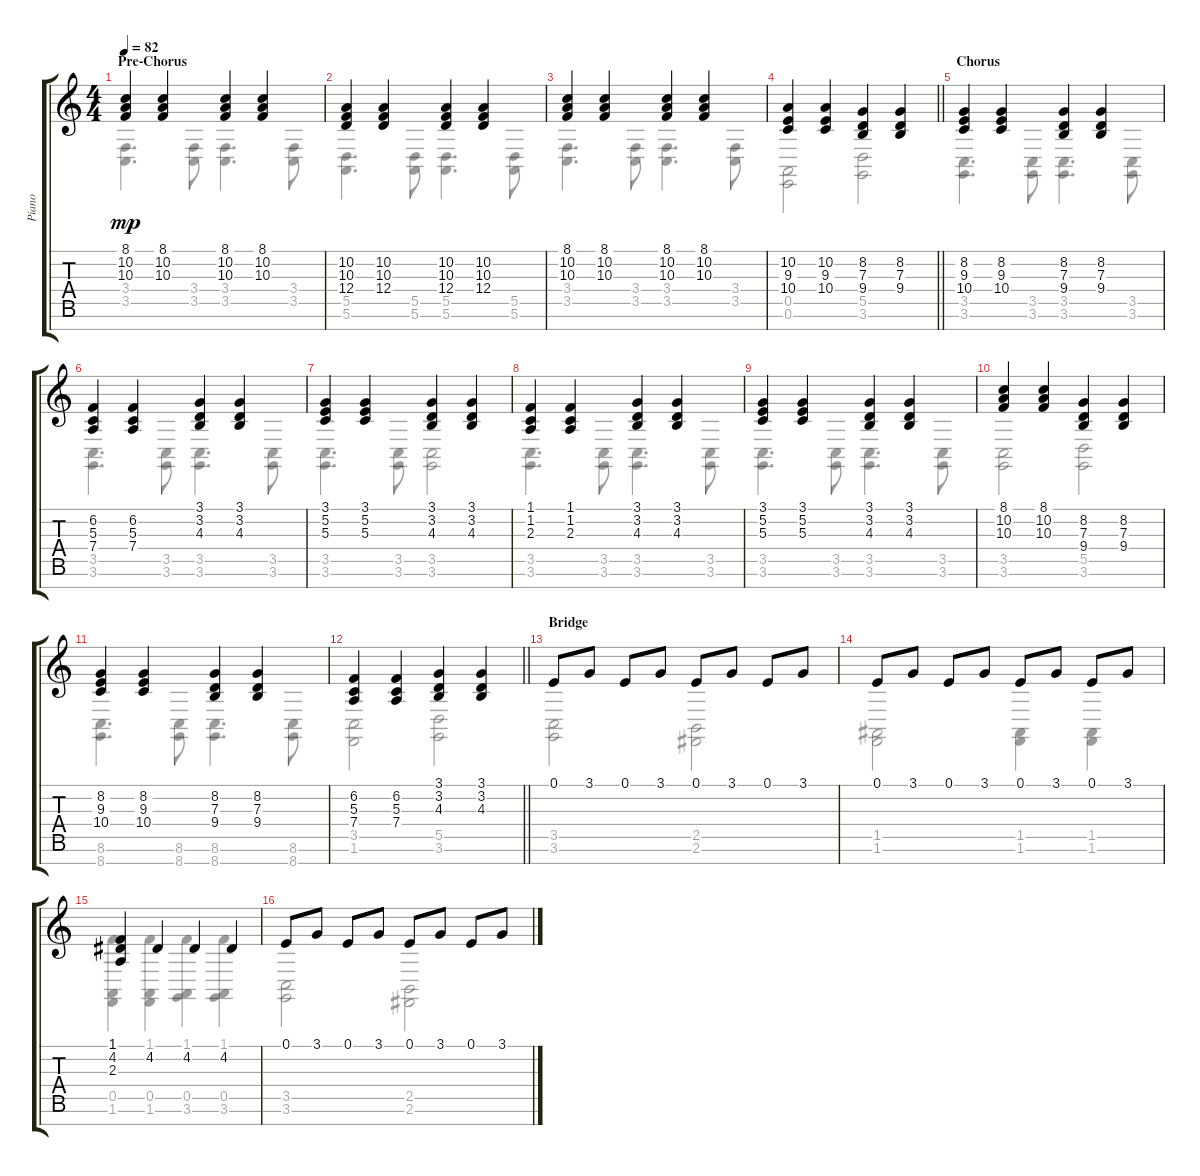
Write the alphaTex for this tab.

\track ("Piano" "Piano") {instrument acousticgrandpiano}
\staff {score tabs}
\tuning (E4 B3 G3 D3 A2 E2 B1) {hide}
\voice
\ts (4 4)
\section ("" "Pre-Chorus")
\tempo 82
\clef g2
\ks c
(8.1 10.2 10.3).4{dy mp} (8.1 10.2 10.3).4 (8.1 10.2 10.3).4 (8.1 10.2 10.3).4 |
(10.2 10.3 12.4).4 (10.2 10.3 12.4).4 (10.2 10.3 12.4).4 (10.2 10.3 12.4).4 |
(8.1 10.2 10.3).4 (8.1 10.2 10.3).4 (8.1 10.2 10.3).4 (8.1 10.2 10.3).4 |
\barLineRight lightlight
(10.2 9.3 10.4).4 (10.2 9.3 10.4).4 (8.2 7.3 9.4).4 (8.2 7.3 9.4).4 |
\section ("" "Chorus")
(8.2 9.3 10.4).4 (8.2 9.3 10.4).4 (8.2 7.3 9.4).4 (8.2 7.3 9.4).4 |
(6.2 5.3 7.4).4 (6.2 5.3 7.4).4 (3.1 3.2 4.3).4 (3.1 3.2 4.3).4 |
(3.1 5.2 5.3).4 (3.1 5.2 5.3).4 (3.1 3.2 4.3).4 (3.1 3.2 4.3).4 |
(1.1 1.2 2.3).4 (1.1 1.2 2.3).4 (3.1 3.2 4.3).4 (3.1 3.2 4.3).4 |
(3.1 5.2 5.3).4 (3.1 5.2 5.3).4 (3.1 3.2 4.3).4 (3.1 3.2 4.3).4 |
(8.1 10.2 10.3).4 (8.1 10.2 10.3).4 (8.2 7.3 9.4).4 (8.2 7.3 9.4).4 |
(8.2 9.3 10.4).4 (8.2 9.3 10.4).4 (8.2 7.3 9.4).4 (8.2 7.3 9.4).4 |
\barLineRight lightlight
(6.2 5.3 7.4).4 (6.2 5.3 7.4).4 (3.1 3.2 4.3).4 (3.1 3.2 4.3).4 |
\section ("" "Bridge")
0.1.8 3.1.8 0.1.8 3.1.8 0.1.8 3.1.8 0.1.8 3.1.8 |
0.1.8 3.1.8 0.1.8 3.1.8 0.1.8 3.1.8 0.1.8 3.1.8 |
(1.1 4.2 2.3).4 4.2.4 4.2.4 4.2.4 |
0.1.8 3.1.8 0.1.8 3.1.8 0.1.8 3.1.8 0.1.8 3.1.8
\voice
\clef g2
\ottava regular
\simile none
\ks c
(3.4 3.5).4{d dy mp} (3.4 3.5).8 (3.4 3.5).4{d} (3.4 3.5).8 |
(5.5 5.6).4{d} (5.5 5.6).8 (5.5 5.6).4{d} (5.5 5.6).8 |
(3.4 3.5).4{d} (3.4 3.5).8 (3.4 3.5).4{d} (3.4 3.5).8 |
\barLineRight lightlight
(0.5 0.6).2 (5.5 3.6).2 |
(3.5 3.6).4{d} (3.5 3.6).8 (3.5 3.6).4{d} (3.5 3.6).8 |
(3.5 3.6).4{d} (3.5 3.6).8 (3.5 3.6).4{d} (3.5 3.6).8 |
(3.5 3.6).4{d} (3.5 3.6).8 (3.5 3.6).2 |
(3.5 3.6).4{d} (3.5 3.6).8 (3.5 3.6).4{d} (3.5 3.6).8 |
(3.5 3.6).4{d} (3.5 3.6).8 (3.5 3.6).4{d} (3.5 3.6).8 |
(3.5 3.6).2 (5.5 3.6).2 |
(8.6 8.7).4{d} (8.6 8.7).8 (8.6 8.7).4{d} (8.6 8.7).8 |
\barLineRight lightlight
(3.5 1.6).2 (5.5 3.6).2 |
(3.5 3.6).2 (2.5 2.6).2 |
(1.5 1.6).2 (1.5 1.6).4 (1.5 1.6).4 |
(1.1 0.5 1.6).4 (1.1 0.5 1.6).4 (1.1 0.5 3.6).4 (1.1 0.5 3.6).4 |
(3.5 3.6).2 (2.5 2.6).2
